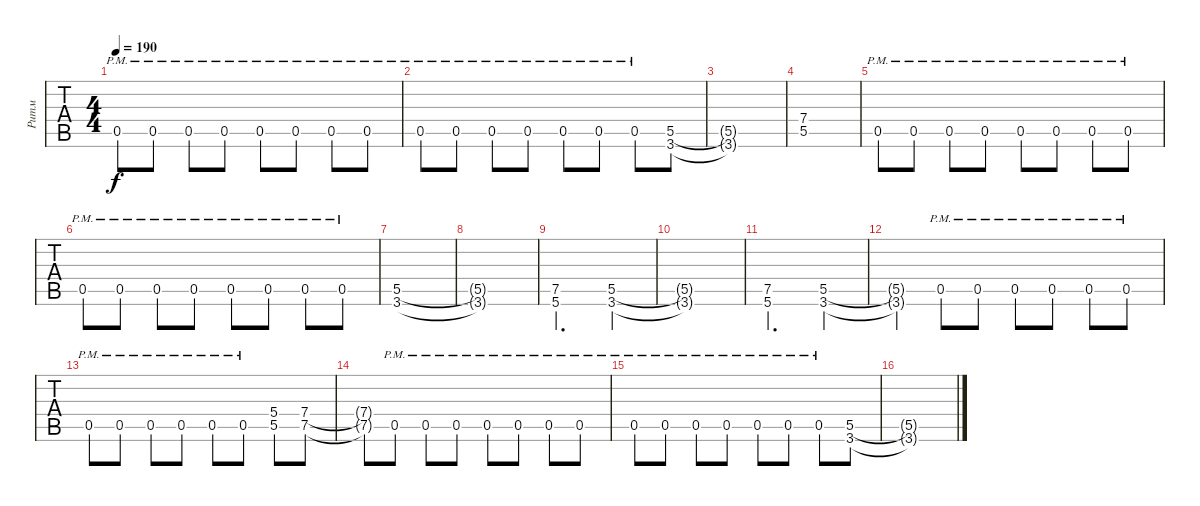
\track ("Ритм" "Ритм") {instrument distortionguitar}
\staff {tabs}
\tuning (E4 B3 G3 D3 A2 E2) {hide}
\ts (4 4)
\tempo 190
\clef g2
\ks c
0.5{pm}.8{dy f} 0.5{pm}.8 0.5{pm}.8 0.5{pm}.8 0.5{pm}.8 0.5{pm}.8 0.5{pm}.8 0.5{pm}.8 |
0.5{pm}.8 0.5{pm}.8 0.5{pm}.8 0.5{pm}.8 0.5{pm}.8 0.5{pm}.8 0.5{pm}.8 (5.5 3.6).8 |
(5.5{t} 3.6{t}).1 |
(7.4 5.5).1 |
0.5{pm}.8 0.5{pm}.8 0.5{pm}.8 0.5{pm}.8 0.5{pm}.8 0.5{pm}.8 0.5{pm}.8 0.5{pm}.8 |
0.5{pm}.8 0.5{pm}.8 0.5{pm}.8 0.5{pm}.8 0.5{pm}.8 0.5{pm}.8 0.5{pm}.8 0.5{pm}.8 |
(5.5 3.6).1 |
(5.5{t} 3.6{t}).1 |
(7.5 5.6).2{d} (5.5 3.6).4 |
(5.5{t} 3.6{t}).1 |
(7.5 5.6).2{d} (5.5 3.6).4 |
(5.5{t} 3.6{t}).4 0.5{pm}.8 0.5{pm}.8 0.5{pm}.8 0.5{pm}.8 0.5{pm}.8 0.5{pm}.8 |
0.5{pm}.8 0.5{pm}.8 0.5{pm}.8 0.5{pm}.8 0.5{pm}.8 0.5{pm}.8 (5.4 5.5).8 (7.4 7.5).8 |
(7.4{t} 7.5{t}).8 0.5{pm}.8 0.5{pm}.8 0.5{pm}.8 0.5{pm}.8 0.5{pm}.8 0.5{pm}.8 0.5{pm}.8 |
0.5{pm}.8 0.5{pm}.8 0.5{pm}.8 0.5{pm}.8 0.5{pm}.8 0.5{pm}.8 0.5{pm}.8 (5.5 3.6).8 |
(5.5{t} 3.6{t}).1
